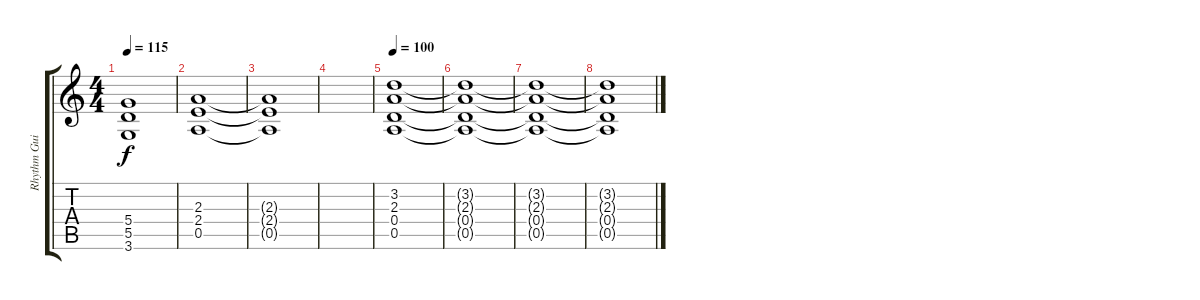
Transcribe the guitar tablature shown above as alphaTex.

\track ("Rhythm Guitar" "Rhythm Gui") {instrument distortionguitar}
\staff {score tabs}
\tuning (E4 B3 G3 D3 A2 E2) {hide}
\ts (4 4)
\tempo 115
\clef g2
\ks c
(5.4 5.5 3.6).1{dy f} |
(2.3 2.4 0.5).1 |
(2.3{t} 2.4{t} 0.5{t}).1 |
|
\tempo 100
(3.2 2.3 0.4 0.5).1 |
(3.2{t} 2.3{t} 0.4{t} 0.5{t}).1 |
(3.2{t} 2.3{t} 0.4{t} 0.5{t}).1 |
(3.2{t} 2.3{t} 0.4{t} 0.5{t}).1
